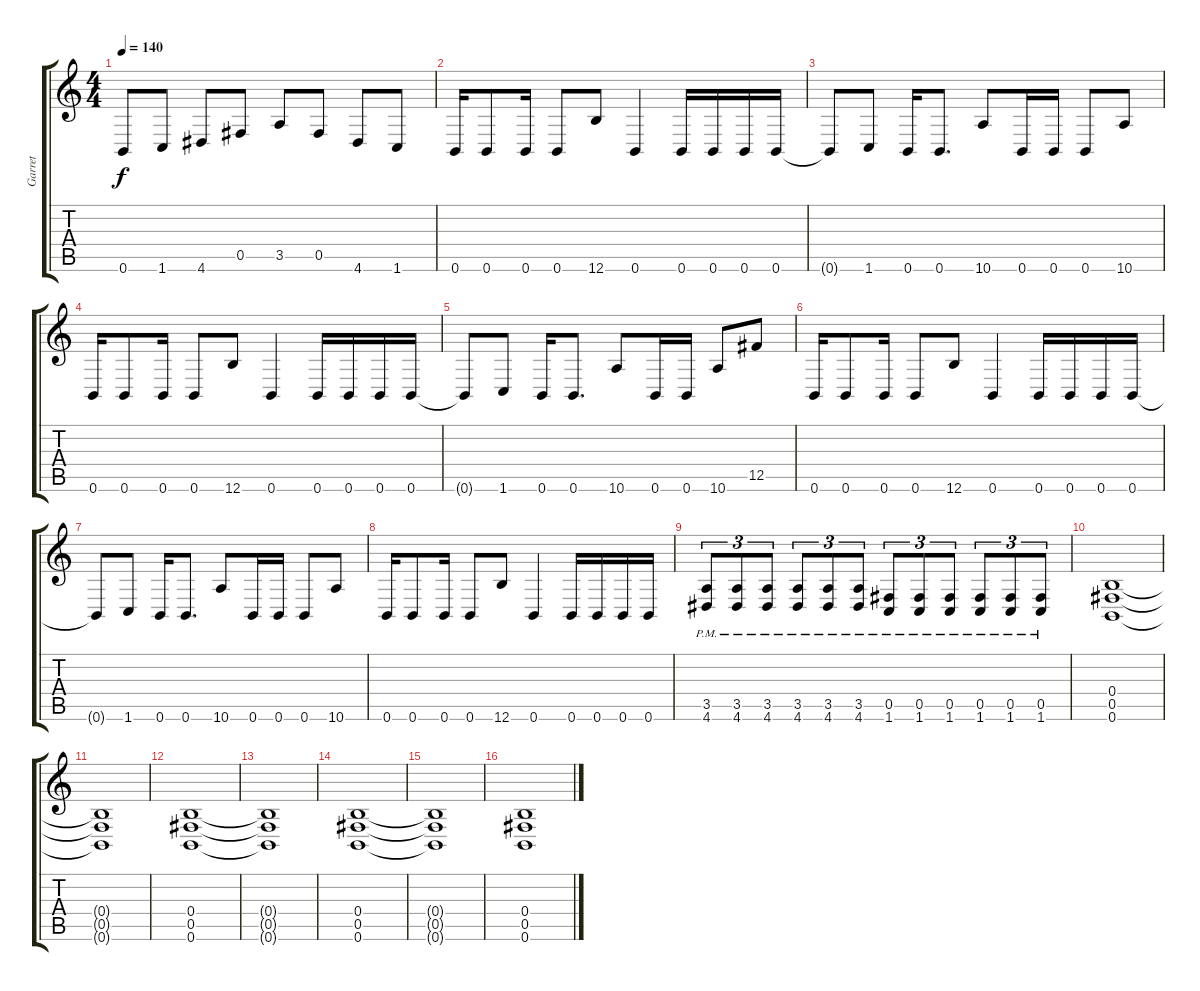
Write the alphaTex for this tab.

\track ("Garret" "Garret") {instrument distortionguitar}
\staff {score tabs}
\tuning (Db4 Ab3 E3 B2 Gb2 B1) {hide}
\ts (4 4)
\tempo 140
\clef g2
\ks c
0.6.8{dy f} 1.6.8 4.6.8 0.5.8 3.5.8 0.5.8 4.6.8 1.6.8 |
0.6.16 0.6.8 0.6.16 0.6.8 12.6.8 0.6.4 0.6.16 0.6.16 0.6.16 0.6.16 |
0.6{t}.8 1.6.8 0.6.16 0.6.8{d} 10.6.8 0.6.16 0.6.16 0.6.8 10.6.8 |
0.6.16 0.6.8 0.6.16 0.6.8 12.6.8 0.6.4 0.6.16 0.6.16 0.6.16 0.6.16 |
0.6{t}.8 1.6.8 0.6.16 0.6.8{d} 10.6.8 0.6.16 0.6.16 10.6.8 12.5.8 |
0.6.16 0.6.8 0.6.16 0.6.8 12.6.8 0.6.4 0.6.16 0.6.16 0.6.16 0.6.16 |
0.6{t}.8 1.6.8 0.6.16 0.6.8{d} 10.6.8 0.6.16 0.6.16 0.6.8 10.6.8 |
0.6.16 0.6.8 0.6.16 0.6.8 12.6.8 0.6.4 0.6.16 0.6.16 0.6.16 0.6.16 |
(3.5{pm} 4.6{pm}).8{tu (3 2)} (3.5{pm} 4.6{pm}).8{tu (3 2)} (3.5{pm} 4.6{pm}).8{tu (3 2)} (3.5{pm} 4.6{pm}).8{tu (3 2)} (3.5{pm} 4.6{pm}).8{tu (3 2)} (3.5{pm} 4.6{pm}).8{tu (3 2)} (0.5{pm} 1.6{pm}).8{tu (3 2)} (0.5{pm} 1.6{pm}).8{tu (3 2)} (0.5{pm} 1.6{pm}).8{tu (3 2)} (0.5{pm} 1.6{pm}).8{tu (3 2)} (0.5{pm} 1.6{pm}).8{tu (3 2)} (0.5{pm} 1.6{pm}).8{tu (3 2)} |
(0.4 0.5 0.6).1 |
(0.4{t} 0.5{t} 0.6{t}).1 |
(0.4 0.5 0.6).1 |
(0.4{t} 0.5{t} 0.6{t}).1 |
(0.4 0.5 0.6).1 |
(0.4{t} 0.5{t} 0.6{t}).1 |
(0.4 0.5 0.6).1
